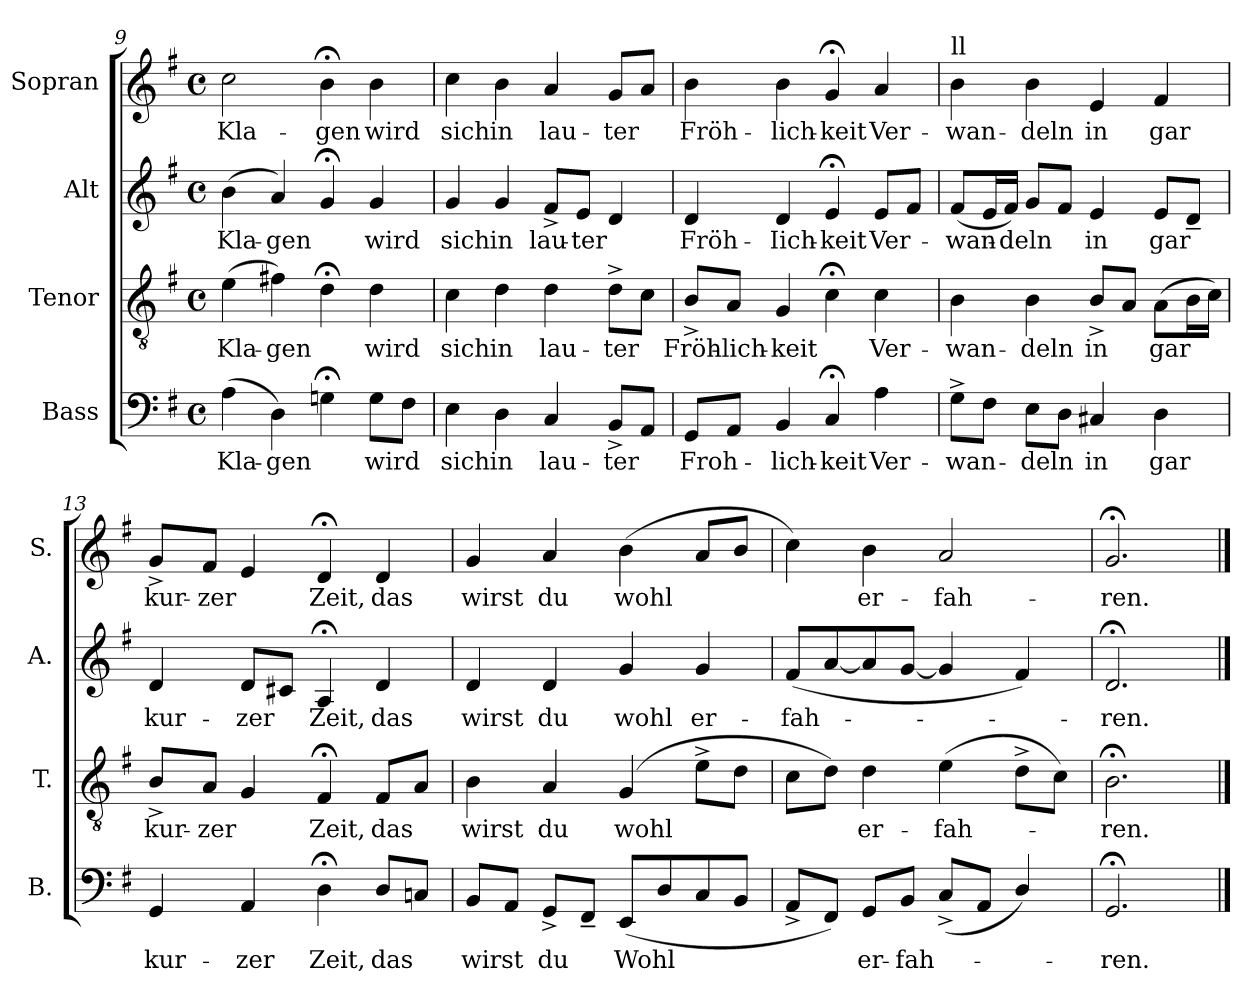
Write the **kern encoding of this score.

**kern	**text	**kern	**text	**kern	**text	**kern	**text
*part4	*part4	*part3	*part3	*part2	*part2	*part1	*part1
*staff4	*staff4	*staff3	*staff3	*staff2	*staff2	*staff1	*staff1
*I"Bass	*	*I"Tenor	*	*I"Alt	*	*I"Sopran	*
*I'B.	*	*I'T.	*	*I'A.	*	*I'S.	*
*clefF4	*	*clefGv2	*	*clefG2	*	*clefG2	*
*k[f#]	*	*k[f#]	*	*k[f#]	*	*k[f#]	*
*G:	*	*G:	*	*G:	*	*G:	*
*M4/4	*	*M4/4	*	*M4/4	*	*M4/4	*
*met(c)	*	*met(c)	*	*met(c)	*	*met(c)	*
=9	=9	=9	=9	=9	=9	=9	=9
!	!LO:LY:b	!	!LO:LY:b	!	!LO:LY:b	!	!LO:LY:b
(>4A\	Kla-	(>4e\	Kla-	(<4b\	Kla-	2cc\	Kla-
!	!LO:LY:b	!	!LO:LY:b	!	!LO:LY:b	!	!
4D\)	-gen	4f#X\)	-gen	4a/)	-gen	.	.
!	!	!	!	!	!	!	!LO:LY:b
4Gn;<\	.	4d;<\	.	4g;/	.	4b;<\	-gen
!	!LO:LY:b	!	!LO:LY:b	!	!LO:LY:b	!	!LO:LY:b
8G\L	wird	4d\	wird	4g/	wird	4b\	wird
8F#\J	.	.	.	.	.	.	.
=10	=10	=10	=10	=10	=10	=10	=10
!	!LO:LY:b	!	!LO:LY:b	!	!LO:LY:b	!	!LO:LY:b
4E\	sich	4c\	sich	4g/	sich	4cc\	sich
!	!LO:LY:b	!	!LO:LY:b	!	!LO:LY:b	!	!LO:LY:b
4D\	in	4d\	in	4g/	in	4b\	in
!	!LO:LY:b	!	!LO:LY:b	!	!LO:LY:b	!	!LO:LY:b
4C/	lau-	4d\	lau-	8f#^</L	lau-	4a/	lau-
!	!	!	!	!	!LO:LY:b	!	!
.	.	.	.	8e/J	-ter	.	.
!	!LO:LY:b	!	!LO:LY:b	!	!	!	!LO:LY:b
8BB^</L	-ter	8d^>\L	-ter	4d/	.	8g/L	-ter
8AA/J	.	8c\J	.	.	.	8a/J	.
=11	=11	=11	=11	=11	=11	=11	=11
!	!LO:LY:b	!	!LO:LY:b	!	!LO:LY:b	!	!LO:LY:b
8GG/L	Froh-	8B^</L	Fröh-	4d/	Fröh-	4b\	Fröh-
!	!	!	!LO:LY:b	!	!	!	!
8AA/J	.	8A/J	-lich-	.	.	.	.
!	!LO:LY:b	!	!LO:LY:b	!	!LO:LY:b	!	!LO:LY:b
4BB/	-lich-	4G/	-keit	4d/	-Iich-	4b\	-lich-
!	!LO:LY:b:rj	!	!	!	!LO:LY:b:rj	!	!LO:LY:b:rj
4C;/	-keit	4c;<\	.	4e;/	-keit	4g;/	-keit
!	!LO:LY:b	!	!LO:LY:b	!	!LO:LY:b	!	!LO:LY:b
4A\	Ver-	4c\	Ver-	8e/L	Ver-	4a/	Ver-
.	.	.	.	8f#/J	.	.	.
!!LO:LB:g=z
=12	=12	=12	=12	=12	=12	=12	=12
!	!	!	!	!	!	!LO:TX:a:t=ll	!
!	!LO:LY:b	!	!LO:LY:b	!	!LO:LY:b	!	!LO:LY:b
8G^>\L	-wan-	4B\	-wan-	(<8f#/L	-wan-	4b\	-wan-
8F#\J	.	.	.	16e/L	.	.	.
!	!	!	!	!	!LO:LY:b	!	!
.	.	.	.	16f#/JJ)	-deln	.	.
!	!LO:LY:b	!	!LO:LY:b	!	!	!	!LO:LY:b
8E\L	-deln	4B\	-deln	8g/L	.	4b\	-deln
8D\J	.	.	.	8f#/J	.	.	.
!	!LO:LY:b	!	!LO:LY:b	!	!LO:LY:b	!	!LO:LY:b
4C#X/	in	8B^</L	in	4e/	in	4e/	in
.	.	8A/J	.	.	.	.	.
!	!LO:LY:b	!	!LO:LY:b	!	!LO:LY:b	!	!LO:LY:b
4D\	gar	(>8A\L	gar	8e/L	gar	4f#/	gar
.	.	16B\L	.	8d~</J	.	.	.
.	.	16c\JJ)	.	.	.	.	.
=13	=13	=13	=13	=13	=13	=13	=13
!	!LO:LY:b	!	!LO:LY:b	!	!LO:LY:b	!	!LO:LY:b
4GG/	kur-	8B^</L	kur-	4d/	kur-	8g^</L	kur-
!	!	!	!LO:LY:b	!	!	!	!LO:LY:b
.	.	8A/J	-zer	.	.	8f#/J	-zer
!	!LO:LY:b	!	!	!	!LO:LY:b	!	!
4AA/	-zer	4G/	.	8d/L	-zer	4e/	.
.	.	.	.	8c#X/J	.	.	.
!	!LO:LY:b	!	!LO:LY:b	!	!LO:LY:b	!	!LO:LY:b
4D;<\	Zeit,	4F#;/	Zeit,	4A;/	Zeit,	4d;/	Zeit,
!	!LO:LY:b	!	!LO:LY:b	!	!LO:LY:b	!	!LO:LY:b
8D/L	das	8F#/L	das	4d/	das	4d/	das
8Cn/J	.	8A/J	.	.	.	.	.
=14	=14	=14	=14	=14	=14	=14	=14
!	!LO:LY:b	!	!LO:LY:b	!	!LO:LY:b	!	!LO:LY:b
8BB/L	wirst	4B\	wirst	4d/	wirst	4g/	wirst
8AA/J	.	.	.	.	.	.	.
!	!LO:LY:b	!	!LO:LY:b	!	!LO:LY:b	!	!LO:LY:b
8GG^</L	du	4A/	du	4d/	du	4a/	du
8FF#~</J	.	.	.	.	.	.	.
!	!LO:LY:b	!	!LO:LY:b	!	!LO:LY:b	!	!LO:LY:b
(<8EE/L	Wohl	(4G/	wohl	4g/	wohl	(>4b\	wohl
8D/	.	.	.	.	.	.	.
!	!	!	!	!	!LO:LY:b	!	!
8C/	.	8e^>\L	.	4g/	er-	8a/L	.
8BB/J	.	8d\J	.	.	.	8b/J	.
=15	=15	=15	=15	=15	=15	=15	=15
!	!	!	!	!	!LO:LY:b	!	!
8AA^</L	.	8c\L	.	(<8f#/L	-fah-	4cc\)	.
8FF#/J)	.	8d\J)	.	[<8a/	.	.	.
!	!LO:LY:b	!	!LO:LY:b	!	!	!	!LO:LY:b
8GG/L	er-	4d\	er-	8a/]	.	4b\	er-
!	!LO:LY:b	!	!	!	!	!	!
8BB/J	-fah-	.	.	[<8g/J	.	.	.
!	!	!	!LO:LY:b	!	!	!	!LO:LY:b
(<8C^</L	.	(>4e\	-fah-	4g/]	.	2a/	-fah-
8AA/J	.	.	.	.	.	.	.
4D/)	.	8d^>\L	.	4f#/)	.	.	.
.	.	8c\J)	.	.	.	.	.
=16	=16	=16	=16	=16	=16	=16	=16
!	!LO:LY:b	!	!LO:LY:b	!	!LO:LY:b	!	!LO:LY:b
2.GG;/	-ren.	2.B;<\	-ren.	2.d;/	-ren.	2.g;/	-ren.
==	==	==	==	==	==	==	==
*-	*-	*-	*-	*-	*-	*-	*-
